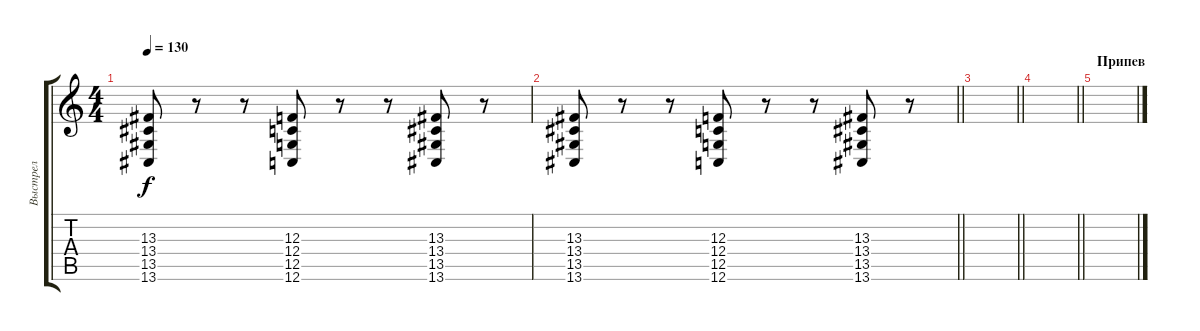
\track ("Выстрел" "Выстрел") {instrument gunshot}
\staff {score tabs}
\tuning (D4 A3 F3 C3 G2 C2) {hide}
\ts (4 4)
\tempo 130
\clef g2
\ks c
(13.3 13.4 13.5 13.6).8{dy f} r.8 r.8 (12.3 12.4 12.5 12.6).8 r.8 r.8 (13.3 13.4 13.5 13.6).8 r.8 |
\barLineRight lightlight
(13.3 13.4 13.5 13.6).8 r.8 r.8 (12.3 12.4 12.5 12.6).8 r.8 r.8 (13.3 13.4 13.5 13.6).8 r.8 |
\barLineRight lightlight
|
\barLineRight lightlight
|
\section ("" "Припев")
